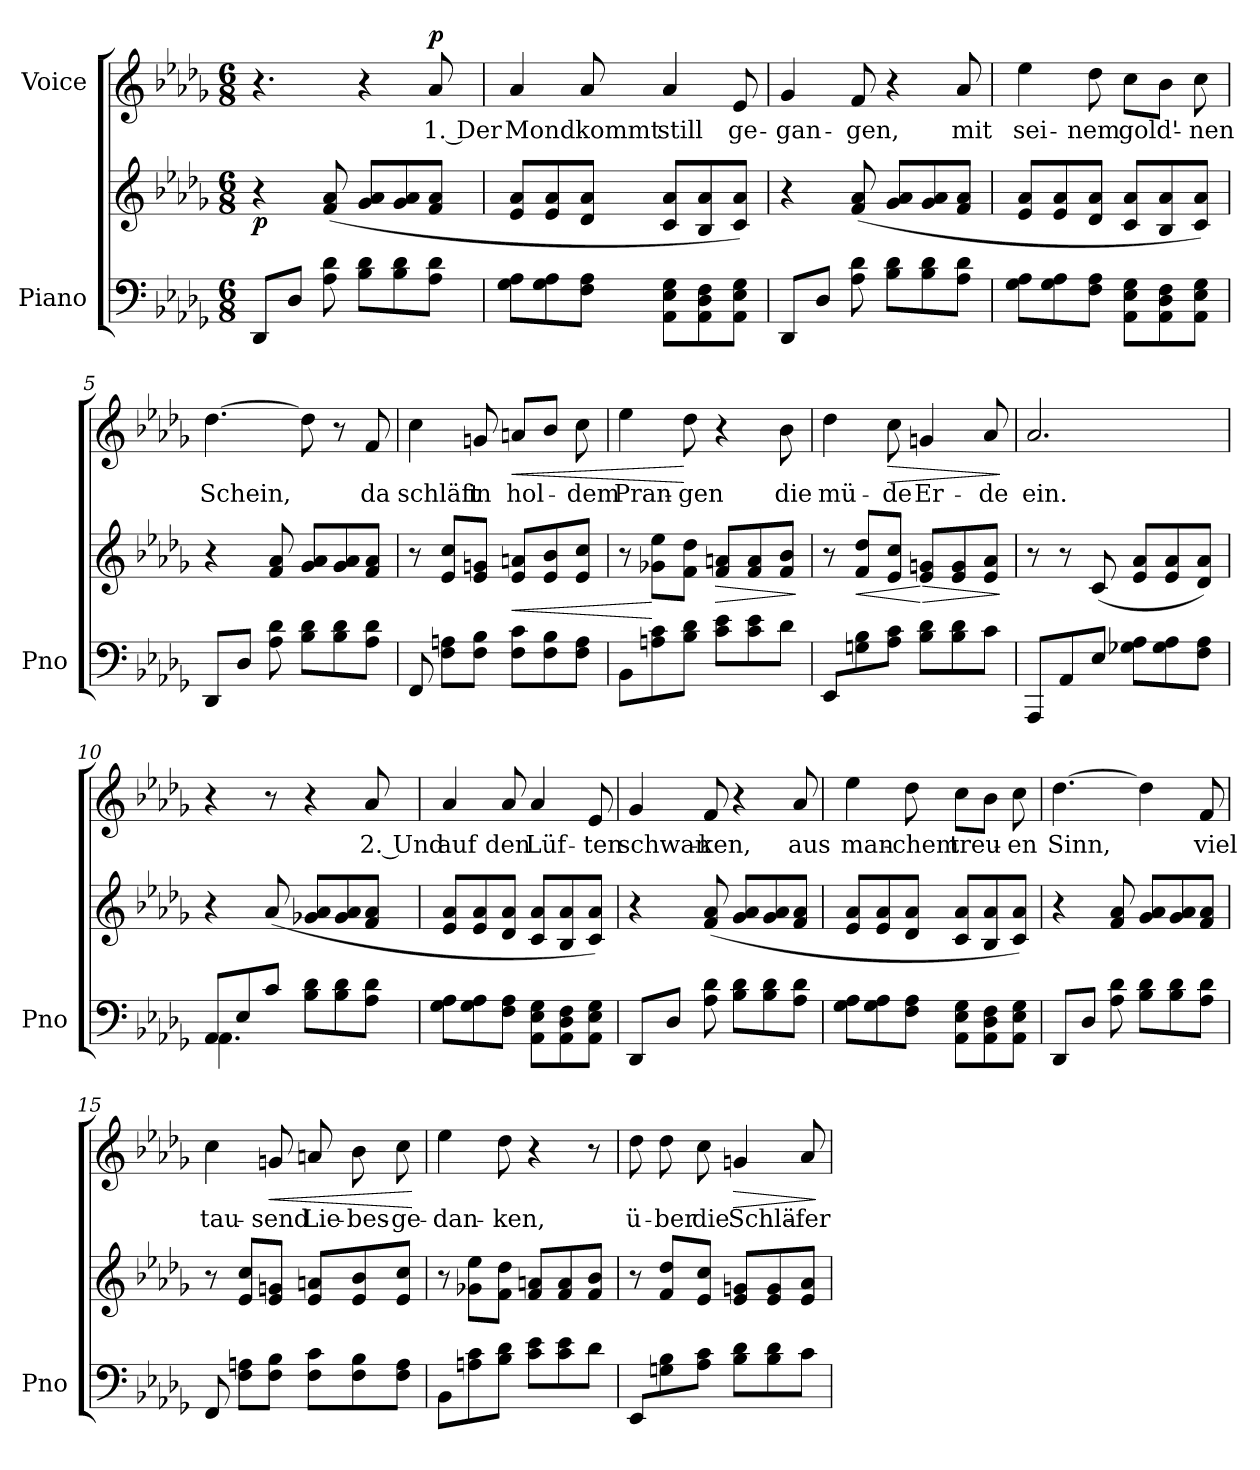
**kern	**kern	**dynam	**kern	**text	**dynam
*part2	*part2	*part2	*part1	*part1	*part1
*staff3	*staff2	*staff2/3	*staff1	*staff1	*staff1
*I"Piano	*	*	*I"Voice	*	*
*I'Pno	*	*	*	*	*
*clefF4	*clefG2	*	*clefG2	*	*
*k[b-e-a-d-g-]	*k[b-e-a-d-g-]	*	*k[b-e-a-d-g-]	*	*
*M6/8	*M6/8	*	*M6/8	*	*
=1	=1	=1	=1	=1	=1
!	!	!LO:DY:b	!	!	!
8DD-/L	4r	p	4.r	.	.
8D-/J	.	.	.	.	.
8A-\ 8d-\	(8f/ 8a-/	.	.	.	.
8B-\ 8d-\L	8g-/ 8a-/L	.	4r	.	.
8B-\ 8d-\	8g-/ 8a-/	.	.	.	.
!	!	!	!	!LO:LY:b	!LO:DY:b
8A-\ 8d-\J	8f/ 8a-/J	.	8a-/	1. Der	p
=2	=2	=2	=2	=2	=2
!	!	!	!	!LO:LY:b	!
8G-\ 8A-\L	8e-/ 8a-/L	.	4a-/	Mond	.
8G-\ 8A-\	8e-/ 8a-/	.	.	.	.
!	!	!	!	!LO:LY:b	!
8F\ 8A-\J	8d-/ 8a-/J	.	8a-/	kommt	.
!	!	!	!	!LO:LY:b	!
8AA-\ 8E-\ 8G-\L	8c/ 8a-/L	.	4a-/	still	.
8AA-\ 8D-\ 8F\	8B-/ 8a-/	.	.	.	.
!	!	!	!	!LO:LY:b	!
8AA-\ 8E-\ 8G-\J	8c/ 8a-/J)	.	8e-/	ge-	.
=3	=3	=3	=3	=3	=3
!	!	!	!	!LO:LY:b	!
8DD-/L	4r	.	4g-/	-gan-	.
8D-/J	.	.	.	.	.
!	!	!	!	!LO:LY:b	!
8A-\ 8d-\	(8f/ 8a-/	.	8f/	-gen,	.
8B-\ 8d-\L	8g-/ 8a-/L	.	4r	.	.
8B-\ 8d-\	8g-/ 8a-/	.	.	.	.
!	!	!	!	!LO:LY:b	!
8A-\ 8d-\J	8f/ 8a-/J	.	8a-/	mit	.
=4	=4	=4	=4	=4	=4
!	!	!	!	!LO:LY:b	!
8G-\ 8A-\L	8e-/ 8a-/L	.	4ee-\	sei-	.
8G-\ 8A-\	8e-/ 8a-/	.	.	.	.
!	!	!	!	!LO:LY:b	!
8F\ 8A-\J	8d-/ 8a-/J	.	8dd-\	-nem	.
!	!	!	!	!LO:LY:b	!
8AA-\ 8E-\ 8G-\L	8c/ 8a-/L	.	8cc\L	gold'-	.
8AA-\ 8D-\ 8F\	8B-/ 8a-/	.	8b-\J	.	.
!	!	!	!	!LO:LY:b	!
8AA-\ 8E-\ 8G-\J	8c/ 8a-/J)	.	8cc\	nen	.
=5	=5	=5	=5	=5	=5
!	!	!	!	!LO:LY:b	!
8DD-/L	4r	.	[4.dd-\	Schein,	.
8D-/J	.	.	.	.	.
8A-\ 8d-\	8f/ 8a-/	.	.	.	.
8B-\ 8d-\L	8g-/ 8a-/L	.	8dd-\]	.	.
8B-\ 8d-\	8g-/ 8a-/	.	8r	.	.
!	!	!	!	!LO:LY:b	!
8A-\ 8d-\J	8f/ 8a-/J	.	8f/	da	.
!!LO:LB:g=z
=6	=6	=6	=6	=6	=6
!	!	!	!	!LO:LY:b	!
8FF/	8r	.	4cc\	schläft	.
8F\ 8An\L	8e-/ 8cc/L	.	.	.	.
!	!	!	!	!LO:LY:b	!
8F\ 8B-\J	8e-/ 8gn/J	.	8gn/	in	.
!	!	!LO:HP:b	!	!LO:LY:b	!LO:HP:b
8F\ 8c\L	8e-/ 8an/L	<	8an/L	hol-	<
8F\ 8B-\	8e-/ 8b-/	.	8b-/J	.	.
!	!	!	!	!LO:LY:b	!
8F\ 8A\J	8e-/ 8cc/J	.	8cc\	-dem	.
=7	=7	=7	=7	=7	=7
!	!	!	!	!LO:LY:b	!
8BB-\L	8r	.	4ee-\	Pran-	.
8An\ 8c\	8g-X\ 8ee-\L	[	.	.	.
!	!	!	!	!LO:LY:b	!
8B-\ 8d-\J	8f\ 8dd-\J	.	8dd-\	-gen	[
!	!	!LO:HP:b	!	!	!
8c\ 8e-\L	8f/ 8an/L	>	4r	.	.
8c\ 8e-\	8f/ 8a/	.	.	.	.
!	!	!	!	!LO:LY:b	!
8d-\J	8f/ 8b-/J	.	8b-\	die	.
.	.	]	.	.	.
=8	=8	=8	=8	=8	=8
!	!	!	!	!LO:LY:b	!
8EE-/L	8r	.	4dd-\	mü-	.
!	!	!LO:HP:b	!	!	!
8Gn\ 8B-\	8f/ 8dd-/L	<	.	.	.
!	!	!	!	!LO:LY:b	!LO:HP:b
8A-\ 8c\J	8e-/ 8cc/J	.	8cc\	-de	>
!	!	!LO:HP:n=1:b	!	!LO:LY:b	!
8B-\ 8d-\L	8e-/ 8gn/L	[ >	4gn/	Er-	.
8B-\ 8d-\	8e-/ 8g/	.	.	.	.
!	!	!	!	!LO:LY:b	!
8c\J	8e-/ 8a-/J	.	8a-/	-de	.
.	.	]	.	.	]
=9	=9	=9	=9	=9	=9
!	!	!	!	!LO:LY:b	!
8AAA-/L	8r	.	2.a-/	ein.	.
8AA-/	8r	.	.	.	.
8E-/J	(8c/	.	.	.	.
8G-X\ 8A-\L	8e-/ 8a-/L	.	.	.	.
8G-\ 8A-\	8e-/ 8a-/	.	.	.	.
8F\ 8A-\J	8d-/ 8a-/J)	.	.	.	.
=10	=10	=10	=10	=10	=10
*^	*	*	*	*	*
8AA-/L	4.AA-\	4r	.	4r	.	.
8E-/	.	.	.	.	.	.
8c/J	.	(8a-/	.	8r	.	.
8B-\ 8d-\L	4.ryy	8g-X/ 8a-/L	.	4r	.	.
8B-\ 8d-\	.	8g-/ 8a-/	.	.	.	.
!	!	!	!	!	!LO:LY:b	!
8A-\ 8d-\J	.	8f/ 8a-/J	.	8a-/	2. Und	.
*v	*v	*	*	*	*	*
!!LO:LB:g=z
=11	=11	=11	=11	=11	=11
!	!	!	!	!LO:LY:b	!
8G-\ 8A-\L	8e-/ 8a-/L	.	4a-/	auf	.
8G-\ 8A-\	8e-/ 8a-/	.	.	.	.
!	!	!	!	!LO:LY:b	!
8F\ 8A-\J	8d-/ 8a-/J	.	8a-/	den	.
!	!	!	!	!LO:LY:b	!
8AA-\ 8E-\ 8G-\L	8c/ 8a-/L	.	4a-/	Lüf-	.
8AA-\ 8D-\ 8F\	8B-/ 8a-/	.	.	.	.
!	!	!	!	!LO:LY:b	!
8AA-\ 8E-\ 8G-\J	8c/ 8a-/J)	.	8e-/	-ten	.
!!LO:PB:g=z
=12	=12	=12	=12	=12	=12
!	!	!	!	!LO:LY:b	!
8DD-/L	4r	.	4g-/	schwan-	.
8D-/J	.	.	.	.	.
!	!	!	!	!LO:LY:b	!
8A-\ 8d-\	(8f/ 8a-/	.	8f/	-ken,	.
8B-\ 8d-\L	8g-/ 8a-/L	.	4r	.	.
8B-\ 8d-\	8g-/ 8a-/	.	.	.	.
!	!	!	!	!LO:LY:b	!
8A-\ 8d-\J	8f/ 8a-/J	.	8a-/	aus	.
=13	=13	=13	=13	=13	=13
!	!	!	!	!LO:LY:b	!
8G-\ 8A-\L	8e-/ 8a-/L	.	4ee-\	man-	.
8G-\ 8A-\	8e-/ 8a-/	.	.	.	.
!	!	!	!	!LO:LY:b	!
8F\ 8A-\J	8d-/ 8a-/J	.	8dd-\	-chem	.
!	!	!	!	!LO:LY:b	!
8AA-\ 8E-\ 8G-\L	8c/ 8a-/L	.	8cc\L	treu-	.
8AA-\ 8D-\ 8F\	8B-/ 8a-/	.	8b-\J	.	.
!	!	!	!	!LO:LY:b	!
8AA-\ 8E-\ 8G-\J	8c/ 8a-/J)	.	8cc\	-en	.
=14	=14	=14	=14	=14	=14
!	!	!	!	!LO:LY:b	!
8DD-/L	4r	.	[4.dd-\	Sinn,	.
8D-/J	.	.	.	.	.
8A-\ 8d-\	8f/ 8a-/	.	.	.	.
8B-\ 8d-\L	8g-/ 8a-/L	.	4dd-\]	.	.
8B-\ 8d-\	8g-/ 8a-/	.	.	.	.
!	!	!	!	!LO:LY:b	!
8A-\ 8d-\J	8f/ 8a-/J	.	8f/	viel	.
=15	=15	=15	=15	=15	=15
!	!	!	!	!LO:LY:b	!
8FF/	8r	.	4cc\	tau-	.
8F\ 8An\L	8e-/ 8cc/L	.	.	.	.
!	!	!	!	!LO:LY:b	!LO:HP:b
8F\ 8B-\J	8e-/ 8gn/J	.	8gn/	-send	<
!	!	!	!	!LO:LY:b	!
8F\ 8c\L	8e-/ 8an/L	.	8an/	Lie-	.
!	!	!	!	!LO:LY:b	!
8F\ 8B-\	8e-/ 8b-/	.	8b-\	-bes-	.
!	!	!	!	!LO:LY:b	!
8F\ 8A\J	8e-/ 8cc/J	.	8cc\	-ge-	.
.	.	.	.	.	[
=16	=16	=16	=16	=16	=16
!	!	!	!	!LO:LY:b	!
8BB-\L	8r	.	4ee-\	-dan-	.
8An\ 8c\	8g-X\ 8ee-\L	.	.	.	.
!	!	!	!	!LO:LY:b	!
8B-\ 8d-\J	8f\ 8dd-\J	.	8dd-\	-ken,	.
8c\ 8e-\L	8f/ 8an/L	.	4r	.	.
8c\ 8e-\	8f/ 8a/	.	.	.	.
8d-\J	8f/ 8b-/J	.	8r	.	.
!!LO:PB:g=z
=17	=17	=17	=17	=17	=17
!	!	!	!	!LO:LY:b	!
8EE-/L	8r	.	8dd-\	ü-	.
!	!	!	!	!LO:LY:b	!
8Gn\ 8B-\	8f/ 8dd-/L	.	8dd-\	-ber	.
!	!	!	!	!LO:LY:b	!
8A-\ 8c\J	8e-/ 8cc/J	.	8cc\	die	.
!	!	!	!	!LO:LY:b	!LO:HP:b
8B-\ 8d-\L	8e-/ 8gn/L	.	4gn/	Schlä-	>
8B-\ 8d-\	8e-/ 8g/	.	.	.	.
!	!	!	!	!LO:LY:b	!
8c\J	8e-/ 8a-/J	.	8a-/	-fer	.
.	.	.	.	.	]
=	=	=	=	=	=
*-	*-	*-	*-	*-	*-
